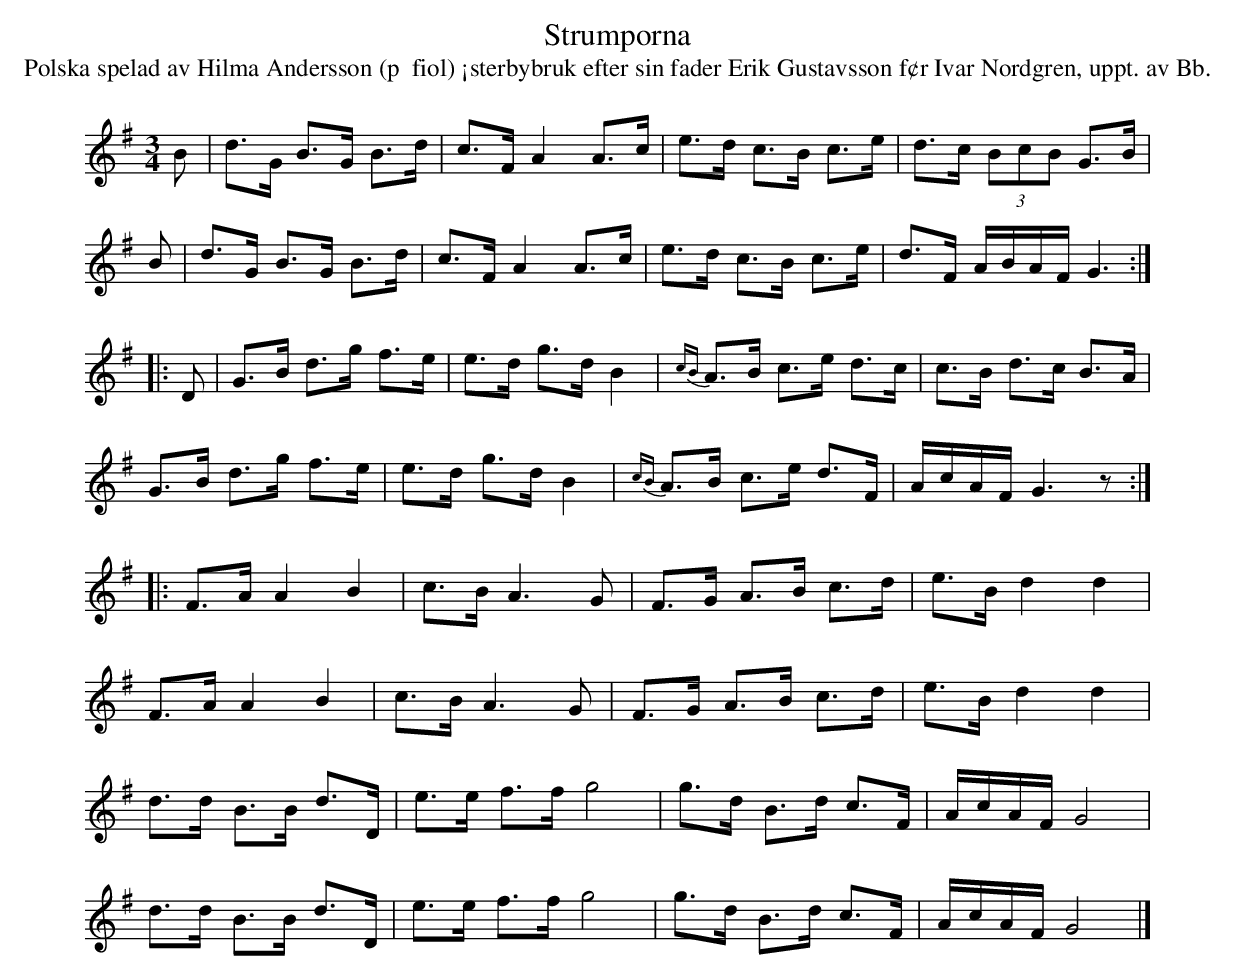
X:1
T:Strumporna
T:Polska spelad av Hilma Andersson (p  fiol) ¡sterbybruk efter sin fader Erik Gustavsson f¢r Ivar Nordgren, uppt. av Bb.
M:3/4
L:1/8
K:G
B | d>G B>G B>d | c>F A2 A>c | e>d c>B c>e | d>c (3BcB G>B |
B | d>G B>G B>d | c>F A2 A>c | e>d c>B c>e | d>F A/B/A/F/ G3 ::
D | G>B d>g f>e | e>d g>d B2 | {cB}A>B c>e d>c | c>B d>c B>A |
    G>B d>g f>e | e>d g>d B2 | {cB}A>B c>e d>F | A/c/A/F/ G3 z ::
    F>A A2 B2 | c>B A3 G | F>G A>B c>d | e>B d2 d2 |
    F>A A2 B2 | c>B A3 G | F>G A>B c>d | e>B d2 d2 |
    d>d B>B d>D | e>e f>f g4 | g>d B>d c>F | A/c/A/F/ G4 |
    d>d B>B d>D | e>e f>f g4 | g>d B>d c>F | A/c/A/F/ G4 |]
